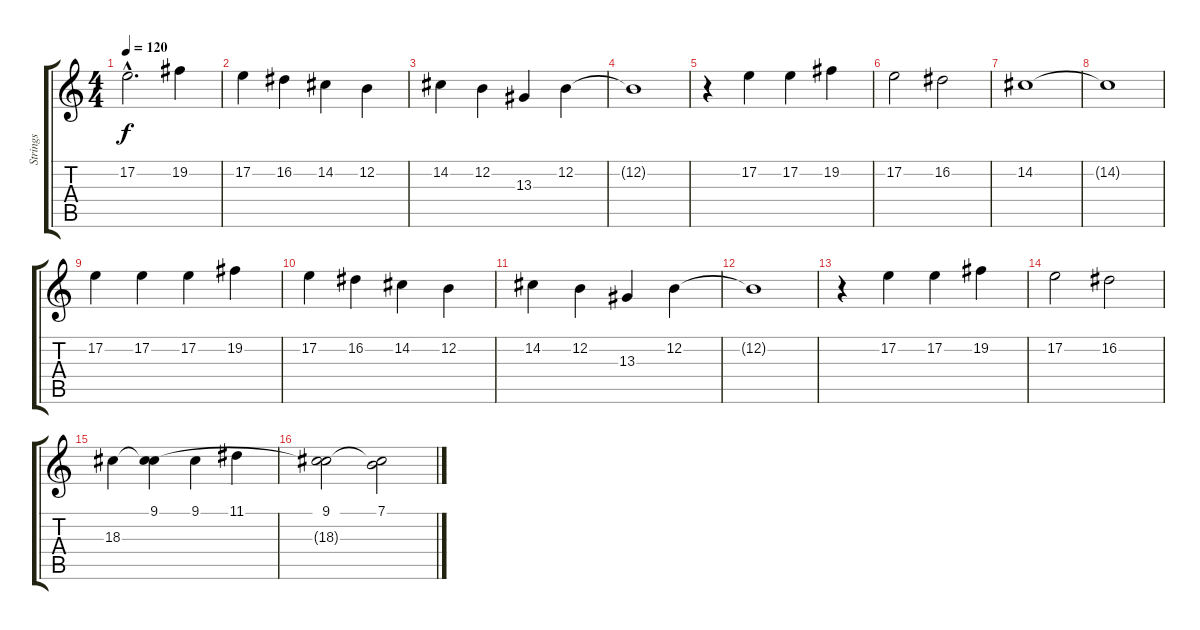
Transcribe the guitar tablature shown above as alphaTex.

\track ("Strings" "Strings") {instrument synthstrings1}
\staff {score tabs}
\tuning (E4 B3 G3 D3 A2 E2) {hide}
\ts (4 4)
\tempo 120
\clef g2
\ks c
17.2{hac}.2{d dy f instrument synthstrings1} 19.2.4 |
17.2.4 16.2.4 14.2.4 12.2.4 |
14.2.4 12.2.4 13.3.4 12.2.4 |
12.2{t}.1 |
r.4 17.2.4 17.2.4 19.2.4 |
17.2.2 16.2.2 |
14.2.1 |
14.2{t}.1 |
17.2.4 17.2.4 17.2.4 19.2.4 |
17.2.4 16.2.4 14.2.4 12.2.4 |
14.2.4 12.2.4 13.3.4 12.2.4 |
12.2{t}.1 |
r.4 17.2.4 17.2.4 19.2.4 |
17.2.2 16.2.2 |
18.3.4 (9.1 18.3{t}).4 9.1.4 11.1.4 |
(9.1 18.3{t}).2 (7.1 18.3{t}).2
